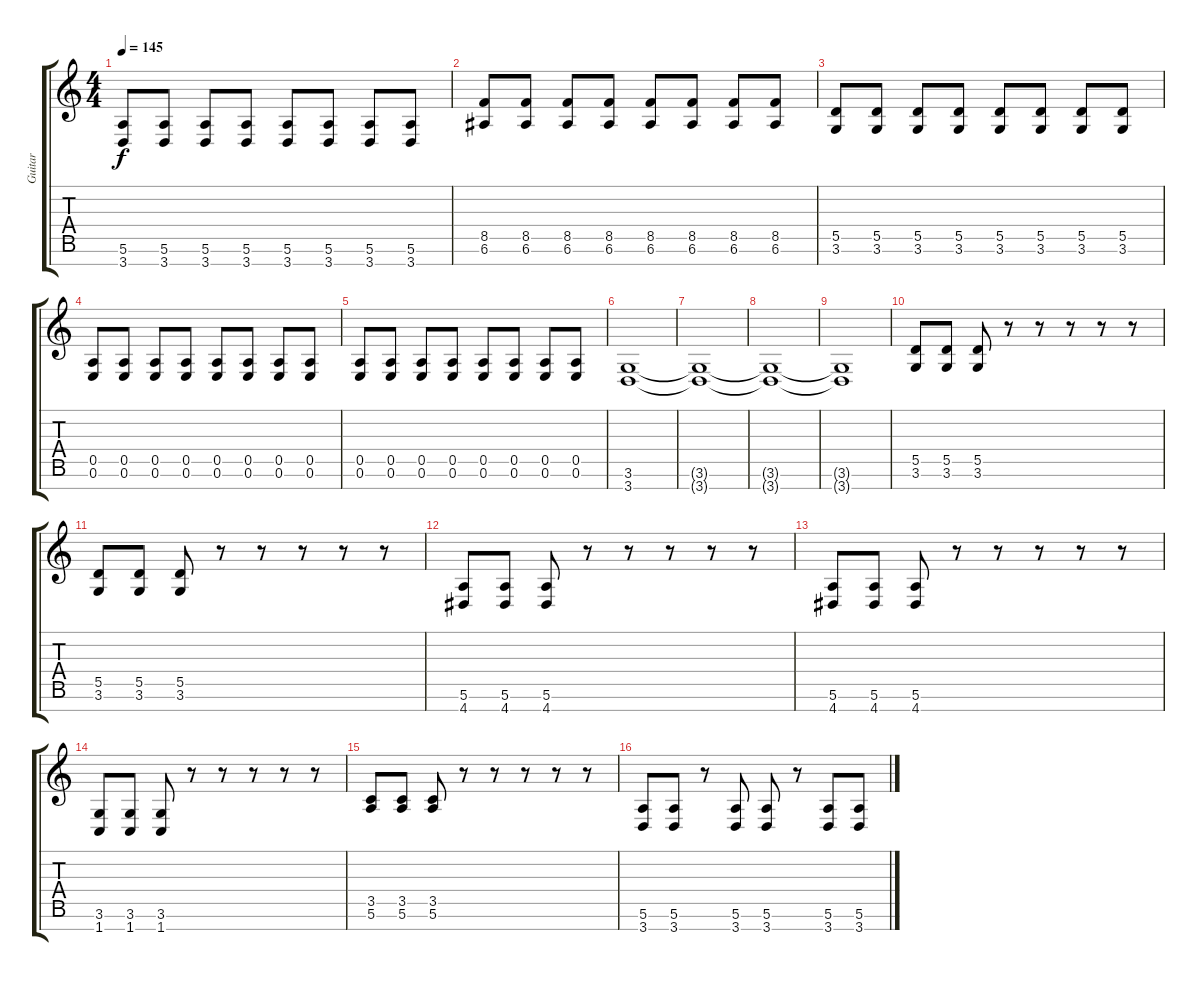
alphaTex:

\track ("Guitar" "Guitar") {instrument distortionguitar}
\staff {score tabs}
\tuning (E4 B3 G3 D3 A2 E2 B1) {hide}
\ts (4 4)
\tempo 145
\clef g2
\ks c
(5.6 3.7).8{dy f} (5.6 3.7).8 (5.6 3.7).8 (5.6 3.7).8 (5.6 3.7).8 (5.6 3.7).8 (5.6 3.7).8 (5.6 3.7).8 |
(8.5 6.6).8 (8.5 6.6).8 (8.5 6.6).8 (8.5 6.6).8 (8.5 6.6).8 (8.5 6.6).8 (8.5 6.6).8 (8.5 6.6).8 |
(5.5 3.6).8 (5.5 3.6).8 (5.5 3.6).8 (5.5 3.6).8 (5.5 3.6).8 (5.5 3.6).8 (5.5 3.6).8 (5.5 3.6).8 |
(0.5 0.6).8 (0.5 0.6).8 (0.5 0.6).8 (0.5 0.6).8 (0.5 0.6).8 (0.5 0.6).8 (0.5 0.6).8 (0.5 0.6).8 |
(0.5 0.6).8 (0.5 0.6).8 (0.5 0.6).8 (0.5 0.6).8 (0.5 0.6).8 (0.5 0.6).8 (0.5 0.6).8 (0.5 0.6).8 |
(3.6 3.7).1 |
(3.6{t} 3.7{t}).1 |
(3.6{t} 3.7{t}).1 |
(3.6{t} 3.7{t}).1 |
(5.5 3.6).8 (5.5 3.6).8 (5.5 3.6).8 r.8 r.8 r.8 r.8 r.8 |
(5.5 3.6).8 (5.5 3.6).8 (5.5 3.6).8 r.8 r.8 r.8 r.8 r.8 |
(5.6 4.7).8 (5.6 4.7).8 (5.6 4.7).8 r.8 r.8 r.8 r.8 r.8 |
(5.6 4.7).8 (5.6 4.7).8 (5.6 4.7).8 r.8 r.8 r.8 r.8 r.8 |
(3.6 1.7).8 (3.6 1.7).8 (3.6 1.7).8 r.8 r.8 r.8 r.8 r.8 |
(3.5 5.6).8 (3.5 5.6).8 (3.5 5.6).8 r.8 r.8 r.8 r.8 r.8 |
(5.6 3.7).8 (5.6 3.7).8 r.8 (5.6 3.7).8 (5.6 3.7).8 r.8 (5.6 3.7).8 (5.6 3.7).8
